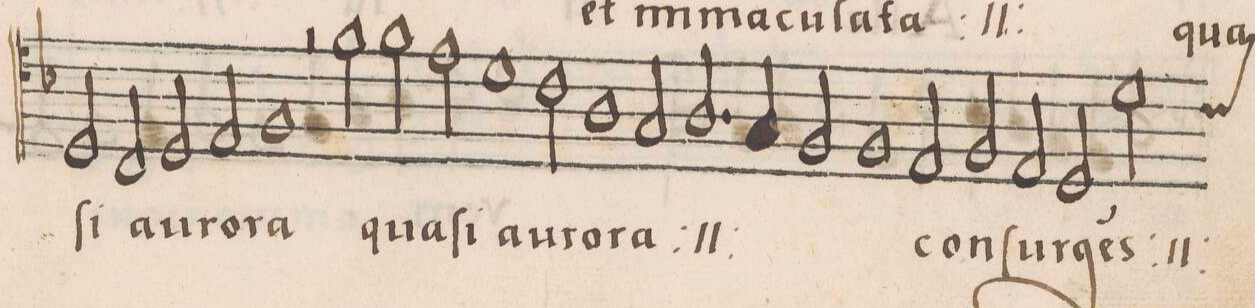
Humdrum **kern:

**kern	**text
*I"ALTVS	*
*clefC4	*
*k[b-]	*
*met(C)	*
*M2/1	*
2D/	-ſi
2C/	au-
2D/	.
2E/	-ro-
=65-	=65-
1F	-ra
2r	.
2f\	qua-
=66-	=66-
2f\	.
2e\	-ſi
1d	au-
=67-	=67-
2c\	.
1A	-ro-
2G/	-ra
=68-	=68-
*	*ij
2.A/	au-
4G/	.
2F/	-ro-
1F/	-ra
*	*Xij
=69-	=69-
2E/	con-
2F/	.
2E/	-ſur-
=70-	=70-
2D/	-ge(n)s
*	*ij
*custos:c	*
2d\	con-
*-	*-
